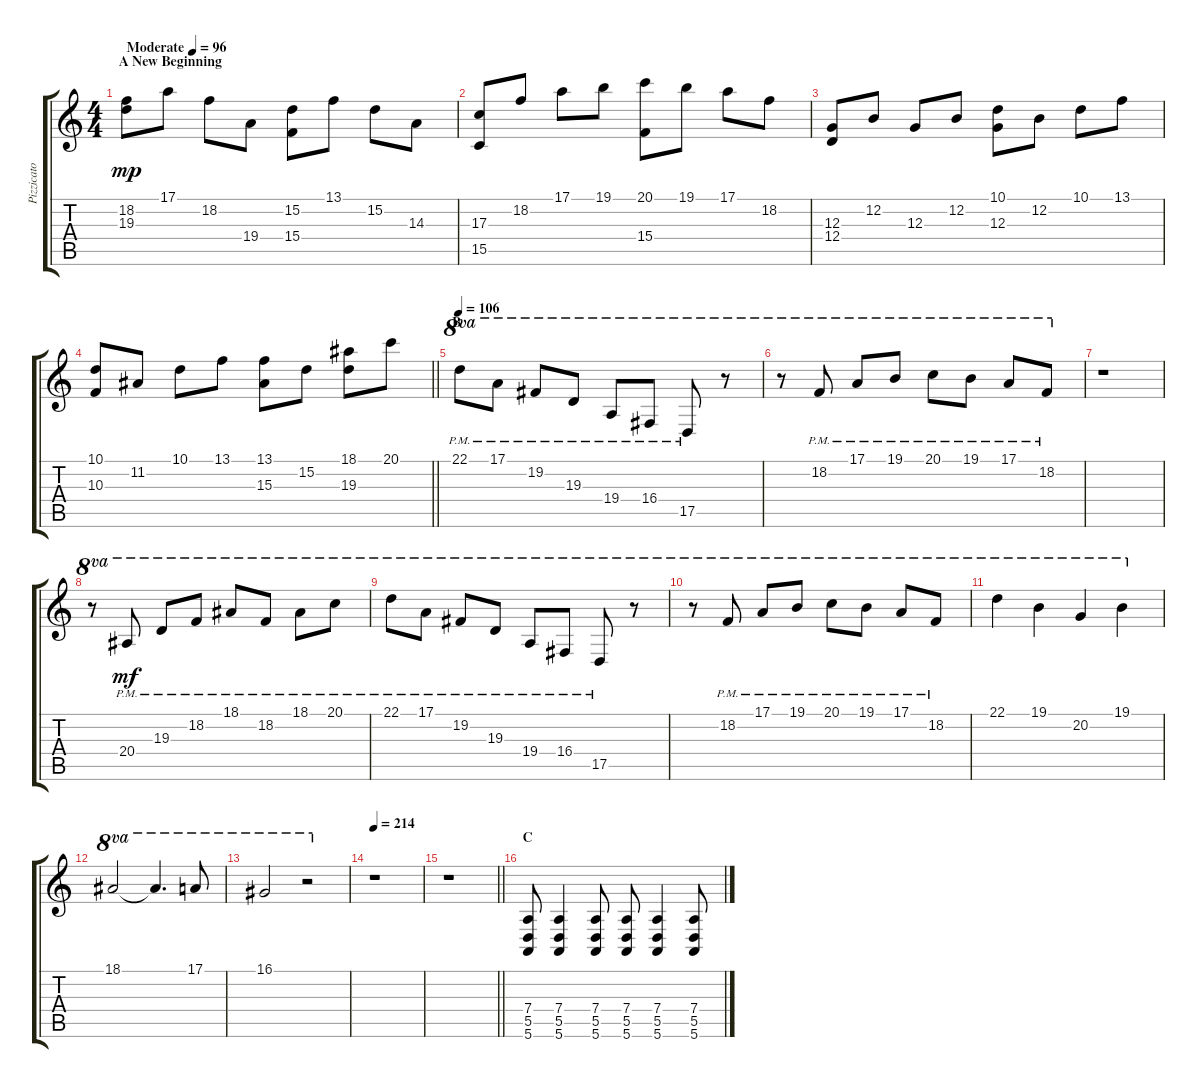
\track ("Pizzicato + Guitar I" "Pizzicato ") {instrument brightacousticpiano}
\staff {score tabs}
\tuning (E4 B3 G3 D3 A2 E2) {hide}
\ts (4 4)
\section ("" "A New Beginning")
\tempo (96 "Moderate")
\clef g2
\ks c
(18.2 19.3).8{dy mp instrument brightacousticpiano} 17.1.8 18.2.8 19.4.8 (15.2 15.4).8 13.1.8 15.2.8 14.3.8 |
(17.3 15.5).8 18.2.8 17.1.8 19.1.8 (20.1 15.4).8 19.1.8 17.1.8 18.2.8 |
(12.3 12.4).8 12.2.8 12.3.8 12.2.8 (10.1 12.3).8 12.2.8 10.1.8 13.1.8 |
\barLineRight lightlight
(10.1 10.3).8 11.2.8 10.1.8 13.1.8 (13.1 15.3).8 15.2.8 (18.1 19.3).8 20.1.8 |
\section ("" "B")
\tempo 106
22.1{pm}.8{ot 8va instrument pizzicatostrings} 17.1{pm}.8{ot 8va} 19.2{pm}.8{ot 8va} 19.3{pm}.8{ot 8va} 19.4{pm}.8{ot 8va} 16.4{pm}.8{ot 8va} 17.5{pm}.8{ot 8va} r.8{ot 8va} |
r.8{ot 8va} 18.2{pm}.8{ot 8va} 17.1{pm}.8{ot 8va} 19.1{pm}.8{ot 8va} 20.1{pm}.8{ot 8va} 19.1{pm}.8{ot 8va} 17.1{pm}.8{ot 8va} 18.2{pm}.8{ot 8va} |
r.1 |
r.8{ot 8va} 20.4{pm}.8{ot 8va dy mf} 19.3{pm}.8{ot 8va} 18.2{pm}.8{ot 8va} 18.1{pm}.8{ot 8va} 18.2{pm}.8{ot 8va} 18.1{pm}.8{ot 8va} 20.1{pm}.8{ot 8va} |
22.1{pm}.8{ot 8va} 17.1{pm}.8{ot 8va} 19.2{pm}.8{ot 8va} 19.3{pm}.8{ot 8va} 19.4{pm}.8{ot 8va} 16.4{pm}.8{ot 8va} 17.5{pm}.8{ot 8va} r.8{ot 8va} |
r.8{ot 8va} 18.2{pm}.8{ot 8va} 17.1{pm}.8{ot 8va} 19.1{pm}.8{ot 8va} 20.1{pm}.8{ot 8va} 19.1{pm}.8{ot 8va} 17.1{pm}.8{ot 8va} 18.2{pm}.8{ot 8va} |
22.1.4{ot 8va instrument flute} 19.1.4{ot 8va} 20.2.4{ot 8va} 19.1.4{ot 8va} |
18.1.2{ot 8va} 18.1{t}.4{d ot 8va} 17.1.8{ot 8va} |
16.1.2{ot 8va} r.2{ot 8va} |
\tempo 214
r.1 |
\barLineRight lightlight
r.1 |
\section ("" "C")
(7.4 5.5 5.6).8{instrument overdrivenguitar} (7.4 5.5 5.6).4 (7.4 5.5 5.6).8 (7.4 5.5 5.6).8 (7.4 5.5 5.6).4 (7.4 5.5 5.6).8
